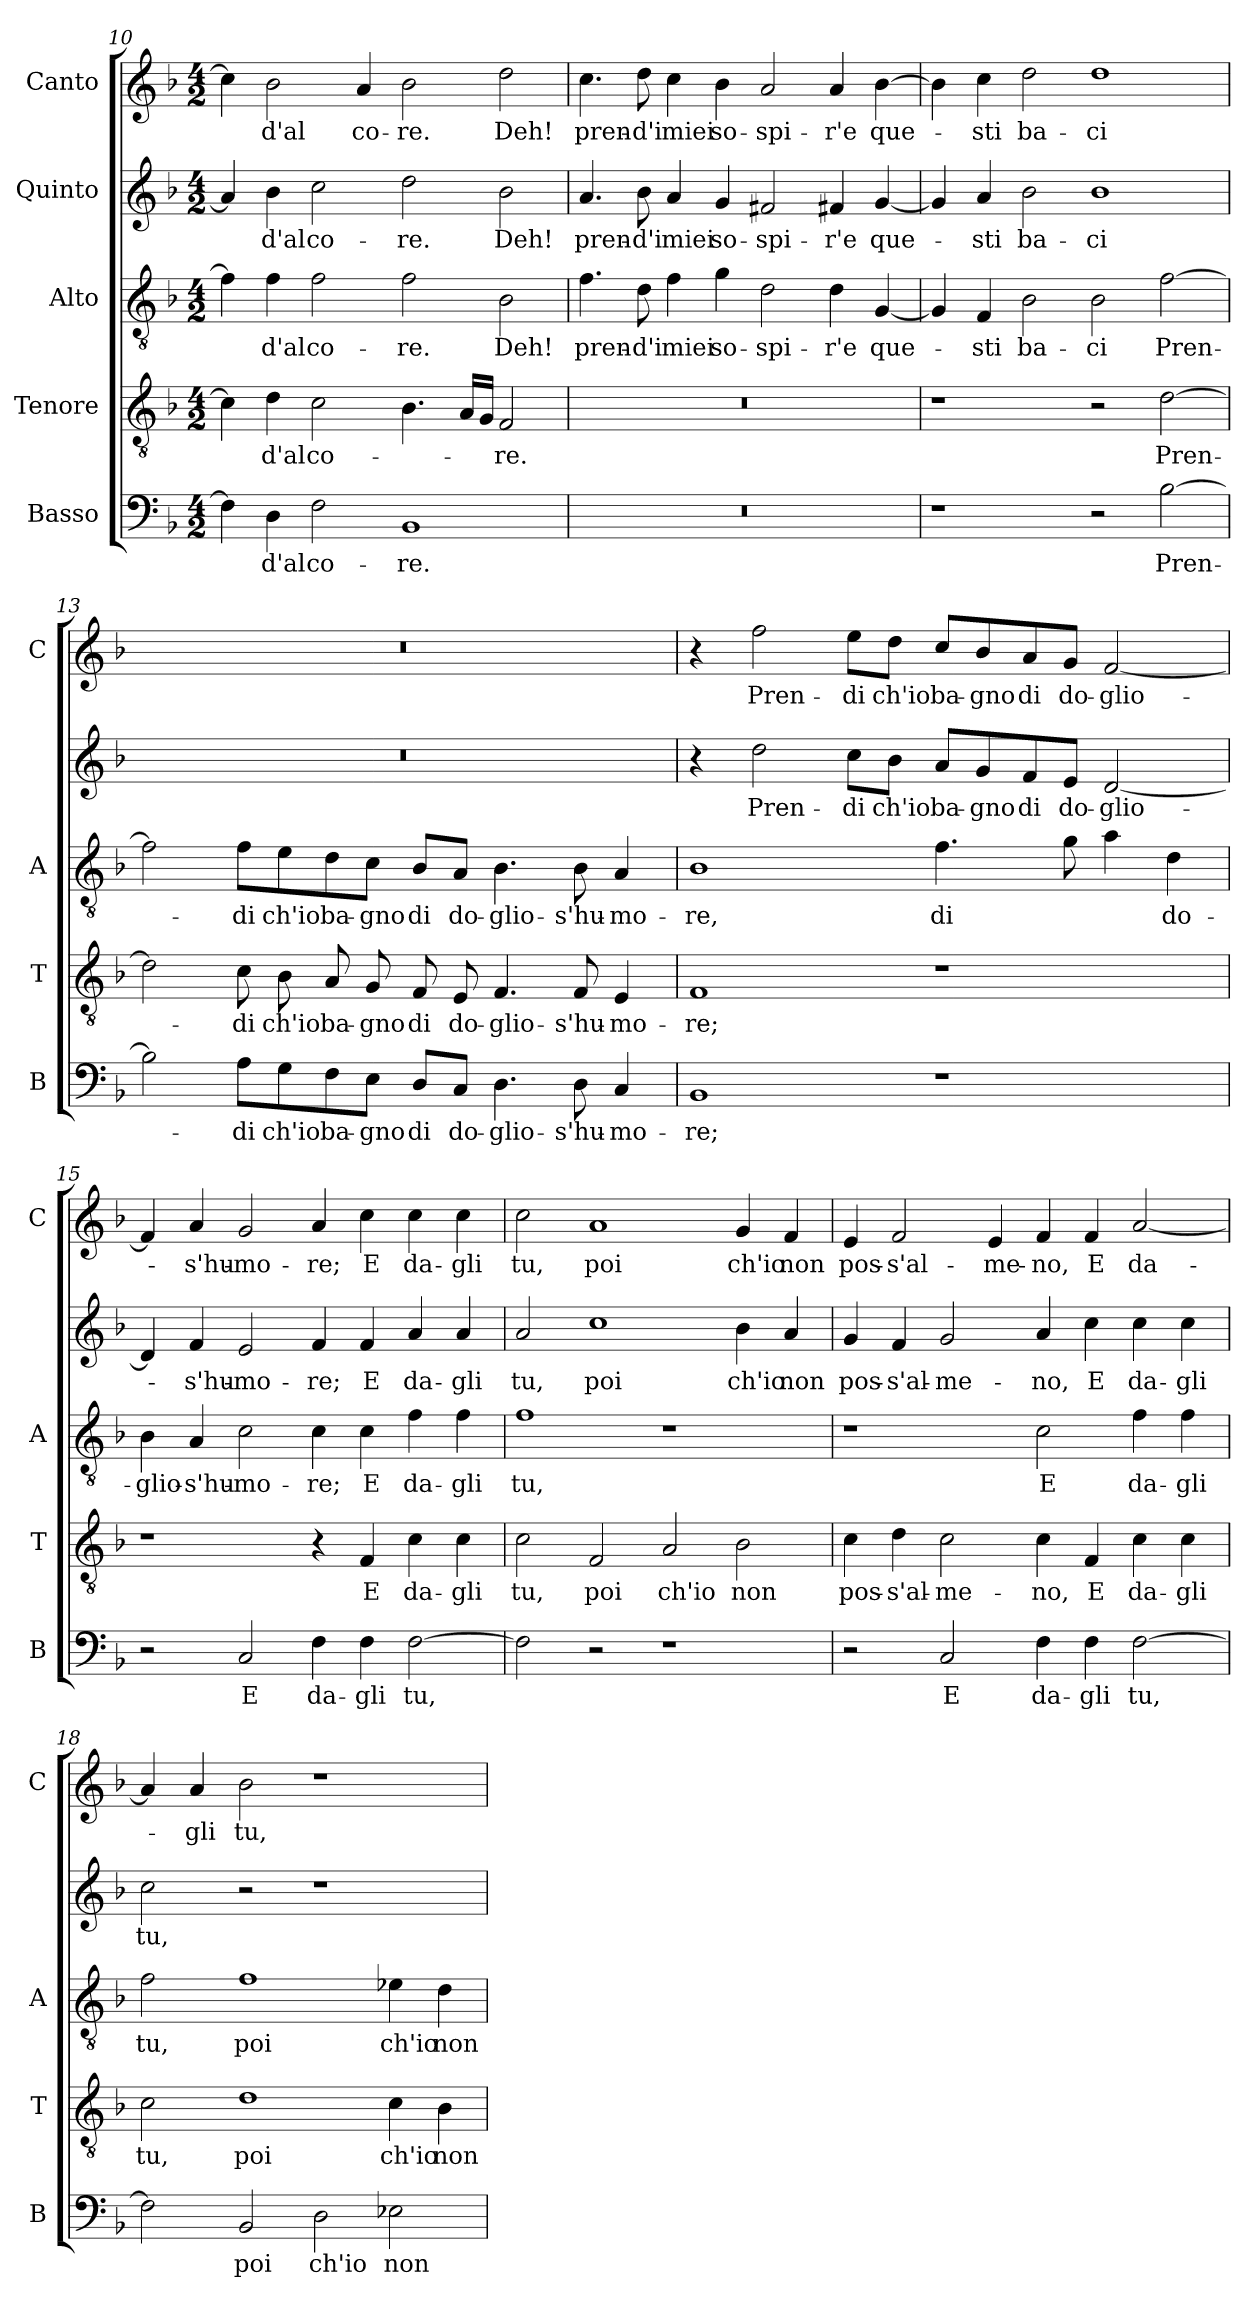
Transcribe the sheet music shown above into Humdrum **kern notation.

**kern	**text	**kern	**text	**kern	**text	**kern	**text	**kern	**text
*part5	*part5	*part4	*part4	*part3	*part3	*part2	*part2	*part1	*part1
*staff5	*staff5	*staff4	*staff4	*staff3	*staff3	*staff2	*staff2	*staff1	*staff1
*I"Basso	*	*I"Tenore	*	*I"Alto	*	*I"Quinto	*	*I"Canto	*
*I'B	*	*I'T	*	*I'A	*	*	*	*I'C	*
*clefF4	*	*clefGv2	*	*clefGv2	*	*clefG2	*	*clefG2	*
*k[b-]	*	*k[b-]	*	*k[b-]	*	*k[b-]	*	*k[b-]	*
*F:	*	*F:	*	*F:	*	*F:	*	*F:	*
*M4/2	*	*M4/2	*	*M4/2	*	*M4/2	*	*M4/2	*
=10	=10	=10	=10	=10	=10	=10	=10	=10	=10
4F]	.	4c]	.	4f]	.	4a]	.	4cc]	.
4D	-d'al	4d	-d'al	4f	-d'al	4b-	-d'al	2b-	-d'al
2F	co-	2c	co-	2f	co-	2cc	co-	.	.
.	.	.	.	.	.	.	.	4a	co-
1BB-	-re.	4.B-	.	2f	-re.	2dd	-re.	2b-	-re.
.	.	16ALL	.	.	.	.	.	.	.
.	.	16GJJ	.	.	.	.	.	.	.
.	.	2F	-re.	2B-	Deh!	2b-	Deh!	2dd	Deh!
=11	=11	=11	=11	=11	=11	=11	=11	=11	=11
0r	.	0r	.	4.f	pren-	4.a	pren-	4.cc	pren-
.	.	.	.	8d	-d'i	8b-	-d'i	8dd	-d'i
.	.	.	.	4f	miei	4a	miei	4cc	miei
.	.	.	.	4g	so-	4g	so-	4b-	so-
.	.	.	.	2d	-spi-	2f#X	-spi-	2a	-spi-
.	.	.	.	4d	-r'e	4f#X	-r'e	4a	-r'e
.	.	.	.	[4G	que-	[4g	que-	[4b-	que-
=12	=12	=12	=12	=12	=12	=12	=12	=12	=12
1r	.	1r	.	4G]	.	4g]	.	4b-]	.
.	.	.	.	4F	-sti	4a	-sti	4cc	-sti
.	.	.	.	2B-	ba-	2b-	ba-	2dd	ba-
2r	.	2r	.	2B-	-ci	1b-	-ci	1dd	-ci
[2B-	Pren-	[2d	Pren-	[2f	Pren-	.	.	.	.
=13	=13	=13	=13	=13	=13	=13	=13	=13	=13
2B-]	.	2d]	.	2f]	.	0r	.	0r	.
8A\L	-di	8c	-di	8f\L	-di	.	.	.	.
8G\	ch'io	8B-	ch'io	8e\	ch'io	.	.	.	.
8F\	ba-	8A	ba-	8d\	ba-	.	.	.	.
8E\J	-gno	8G	-gno	8c\J	-gno	.	.	.	.
8D/L	di	8F	di	8B-/L	di	.	.	.	.
8C/J	do-	8E	do-	8A/J	do-	.	.	.	.
4.D	-glio-	4.F	-glio-	4.B-	-glio-	.	.	.	.
8D	-s'hu-	8F	-s'hu-	8B-	-s'hu-	.	.	.	.
4C	-mo-	4E	-mo-	4A	-mo-	.	.	.	.
=14	=14	=14	=14	=14	=14	=14	=14	=14	=14
1BB-	-re;	1F	-re;	1B-	-re,	4r	.	4r	.
.	.	.	.	.	.	2dd	Pren-	2ff	Pren-
.	.	.	.	.	.	8cc\L	-di	8ee\L	-di
.	.	.	.	.	.	8b-\J	ch'io	8dd\J	ch'io
1r	.	1r	.	4.f	di	8a/L	ba-	8cc/L	ba-
.	.	.	.	.	.	8g/	-gno	8b-/	-gno
.	.	.	.	.	.	8f/	di	8a/	di
.	.	.	.	8g	.	8e/J	do-	8g/J	do-
.	.	.	.	4a	.	[2d	-glio-	[2f	-glio-
.	.	.	.	4d	do-	.	.	.	.
=15	=15	=15	=15	=15	=15	=15	=15	=15	=15
2r	.	1r	.	4B-	-glio-	4d]	.	4f]	.
.	.	.	.	4A	-s'hu-	4f	-s'hu-	4a	-s'hu-
2C	E	.	.	2c	-mo-	2e	-mo-	2g	-mo-
4F	da-	4r	.	4c	-re;	4f	-re;	4a	-re;
4F	-gli	4F	E	4c	E	4f	E	4cc	E
[2F	tu,	4c	da-	4f	da-	4a	da-	4cc	da-
.	.	4c	-gli	4f	-gli	4a	-gli	4cc	-gli
=16	=16	=16	=16	=16	=16	=16	=16	=16	=16
2F]	.	2c	tu,	1f	tu,	2a	tu,	2cc	tu,
2r	.	2F	poi	.	.	1cc	poi	1a	poi
1r	.	2A	ch'io	1r	.	.	.	.	.
.	.	2B-	non	.	.	4b-	ch'io	4g	ch'io
.	.	.	.	.	.	4a	non	4f	non
=17	=17	=17	=17	=17	=17	=17	=17	=17	=17
2r	.	4c	pos-	1r	.	4g	pos-	4e	pos-
.	.	4d	-s'al-	.	.	4f	-s'al-	2f	-s'al-
2C	E	2c	-me-	.	.	2g	-me-	.	.
.	.	.	.	.	.	.	.	4e	-me-
4F	da-	4c	-no,	2c	E	4a	-no,	4f	-no,
4F	-gli	4F	E	.	.	4cc	E	4f	E
[2F	tu,	4c	da-	4f	da-	4cc	da-	[2a	da-
.	.	4c	-gli	4f	-gli	4cc	-gli	.	.
=18	=18	=18	=18	=18	=18	=18	=18	=18	=18
2F]	.	2c	tu,	2f	tu,	2cc	tu,	4a]	.
.	.	.	.	.	.	.	.	4a	-gli
2BB-	poi	1d	poi	1f	poi	2r	.	2b-	tu,
2D	ch'io	.	.	.	.	1r	.	1r	.
2E-X	non	4c	ch'io	4e-X	ch'io	.	.	.	.
.	.	4B-	non	4d	non	.	.	.	.
=	=	=	=	=	=	=	=	=	=
*-	*-	*-	*-	*-	*-	*-	*-	*-	*-
